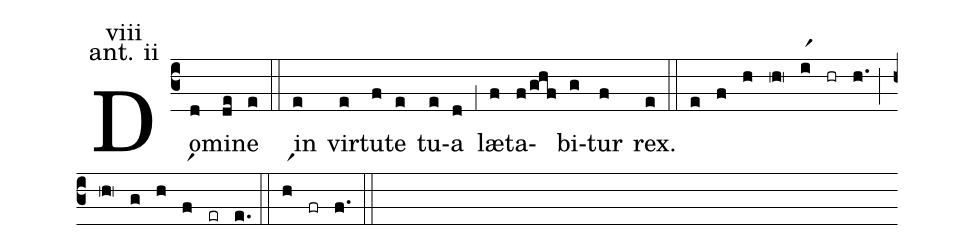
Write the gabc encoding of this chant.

annotation: viii;
annotation: ant. ii;
%%
(c3)Do(d)mi(de)ne(e) (::) in(e) vir(e)tu(f)te(e) tu(e)a(d) (;1) læ(f)ta(f/ghf)bi(g)tur(f) rex.(e) (::)
(e) (f) (h) (hR) (ir1) (hr) (h.) (;)
(hR) (g) (h) (fr1) (er) (e.) (::)
(hr1) (fr) (f.) (::)
